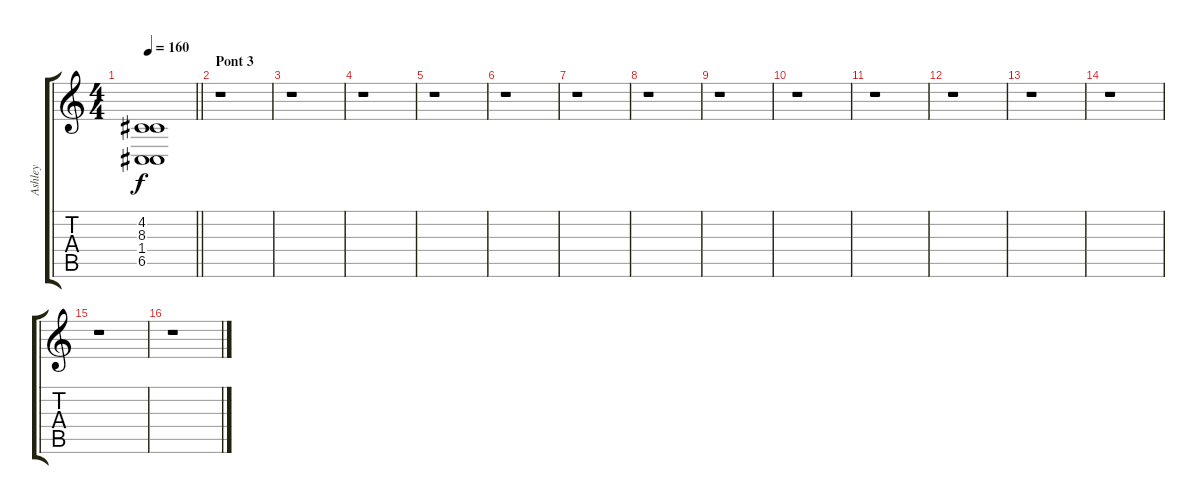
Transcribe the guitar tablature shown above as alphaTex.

\track ("Ashley" "Ashley") {instrument stringensemble1}
\staff {score tabs}
\tuning (D4 A3 F3 C3 G2 D2) {hide}
\ts (4 4)
\tempo 160
\clef g2
\barLineRight lightlight
\ks c
(4.2{t} 8.3{t} 1.4{t} 6.5{t}).1{dy f} |
\section ("" "Pont 3")
r.1 |
r.1 |
r.1 |
r.1 |
r.1 |
r.1 |
r.1 |
r.1 |
r.1 |
r.1 |
r.1 |
r.1 |
r.1 |
r.1 |
r.1
